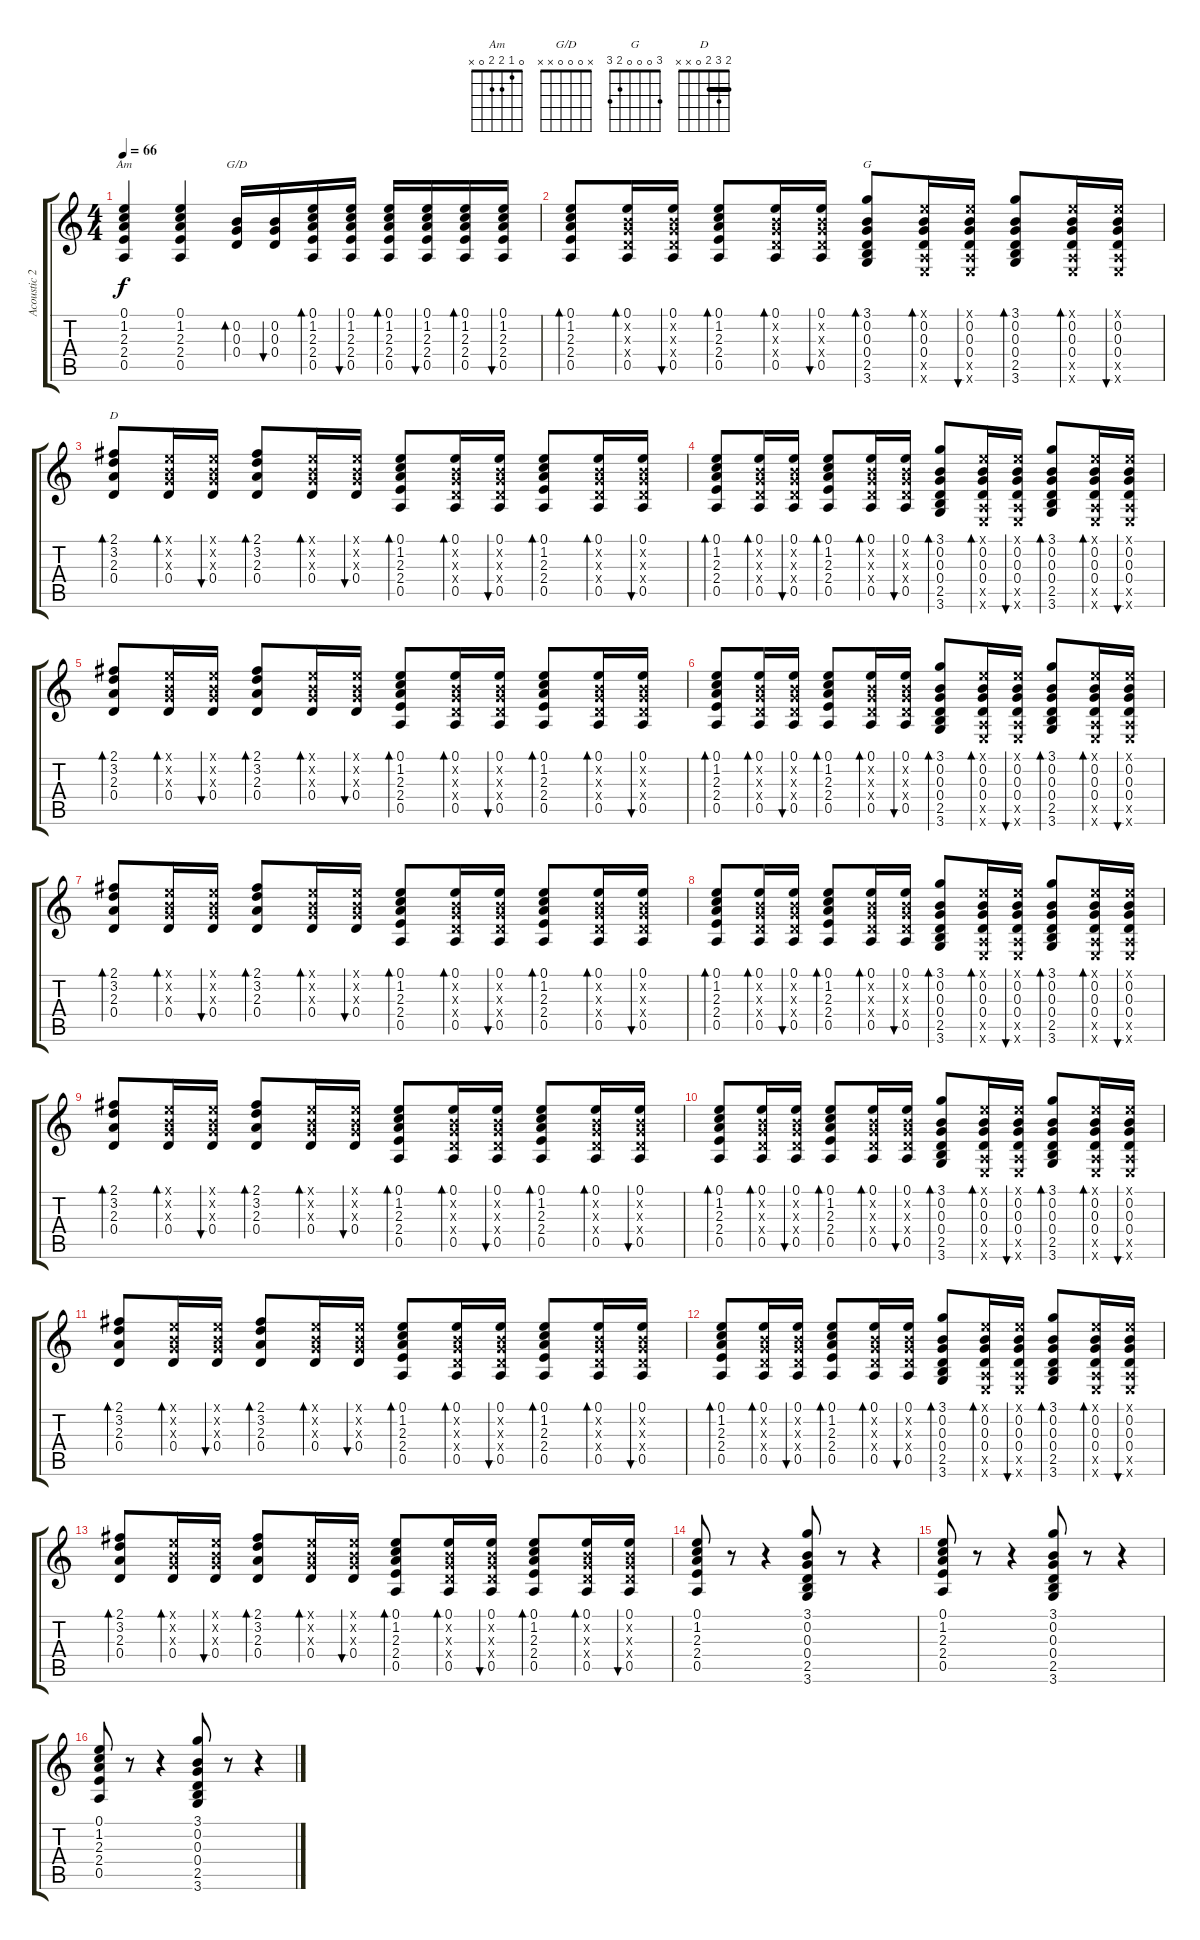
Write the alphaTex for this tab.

\track ("Acoustic 2" "Acoustic 2") {instrument acousticguitarsteel}
\staff {score tabs}
\tuning (E4 B3 G3 D3 A2 E2) {hide}
\chord ("Am" 0 1 2 2 0 x)
\chord ("G/D" x 0 0 0 x x)
\chord ("G" 3 0 0 0 2 3)
\chord ("D" 2 3 2 0 x x) {barre 2}
\ts (4 4)
\tempo 66
\clef g2
\ks c
(0.1 1.2 2.3 2.4 0.5).4{ch "Am" dy f} (0.1 1.2 2.3 2.4 0.5).4 (0.2 0.3 0.4).16{bd 30 ch "G/D"} (0.2 0.3 0.4).16{bu 30} (0.1 1.2 2.3 2.4 0.5).16{bd 30} (0.1 1.2 2.3 2.4 0.5).16{bu 30} (0.1 1.2 2.3 2.4 0.5).16{bd 30} (0.1 1.2 2.3 2.4 0.5).16{bu 30} (0.1 1.2 2.3 2.4 0.5).16{bd 30} (0.1 1.2 2.3 2.4 0.5).16{bu 30} |
(0.1 1.2 2.3 2.4 0.5).8{bd 30} (0.1 0.2{x} 0.3{x} 0.4{x} 0.5).16{bd 30} (0.1 0.2{x} 0.3{x} 0.4{x} 0.5).16{bu 30} (0.1 1.2 2.3 2.4 0.5).8{bd 30} (0.1 0.2{x} 0.3{x} 0.4{x} 0.5).16{bd 30} (0.1 0.2{x} 0.3{x} 0.4{x} 0.5).16{bu 30} (3.1 0.2 0.3 0.4 2.5 3.6).8{bd 30 ch "G"} (0.1{x} 0.2 0.3 0.4 0.5{x} 0.6{x}).16{bd 30} (0.1{x} 0.2 0.3 0.4 0.5{x} 0.6{x}).16{bu 30} (3.1 0.2 0.3 0.4 2.5 3.6).8{bd 30} (0.1{x} 0.2 0.3 0.4 0.5{x} 0.6{x}).16{bd 30} (0.1{x} 0.2 0.3 0.4 0.5{x} 0.6{x}).16{bu 30} |
(2.1 3.2 2.3 0.4).8{bd 30 ch "D"} (0.1{x} 0.2{x} 0.3{x} 0.4).16{bd 30} (0.1{x} 0.2{x} 0.3{x} 0.4).16{bu 30} (2.1 3.2 2.3 0.4).8{bd 30} (0.1{x} 0.2{x} 0.3{x} 0.4).16{bd 30} (0.1{x} 0.2{x} 0.3{x} 0.4).16{bu 30} (0.1 1.2 2.3 2.4 0.5).8{bd 30} (0.1 0.2{x} 0.3{x} 0.4{x} 0.5).16{bd 30} (0.1 0.2{x} 0.3{x} 0.4{x} 0.5).16{bu 30} (0.1 1.2 2.3 2.4 0.5).8{bd 30} (0.1 0.2{x} 0.3{x} 0.4{x} 0.5).16{bd 30} (0.1 0.2{x} 0.3{x} 0.4{x} 0.5).16{bu 30} |
(0.1 1.2 2.3 2.4 0.5).8{bd 30} (0.1 0.2{x} 0.3{x} 0.4{x} 0.5).16{bd 30} (0.1 0.2{x} 0.3{x} 0.4{x} 0.5).16{bu 30} (0.1 1.2 2.3 2.4 0.5).8{bd 30} (0.1 0.2{x} 0.3{x} 0.4{x} 0.5).16{bd 30} (0.1 0.2{x} 0.3{x} 0.4{x} 0.5).16{bu 30} (3.1 0.2 0.3 0.4 2.5 3.6).8{bd 30} (0.1{x} 0.2 0.3 0.4 0.5{x} 0.6{x}).16{bd 30} (0.1{x} 0.2 0.3 0.4 0.5{x} 0.6{x}).16{bu 30} (3.1 0.2 0.3 0.4 2.5 3.6).8{bd 30} (0.1{x} 0.2 0.3 0.4 0.5{x} 0.6{x}).16{bd 30} (0.1{x} 0.2 0.3 0.4 0.5{x} 0.6{x}).16{bu 30} |
(2.1 3.2 2.3 0.4).8{bd 30} (0.1{x} 0.2{x} 0.3{x} 0.4).16{bd 30} (0.1{x} 0.2{x} 0.3{x} 0.4).16{bu 30} (2.1 3.2 2.3 0.4).8{bd 30} (0.1{x} 0.2{x} 0.3{x} 0.4).16{bd 30} (0.1{x} 0.2{x} 0.3{x} 0.4).16{bu 30} (0.1 1.2 2.3 2.4 0.5).8{bd 30} (0.1 0.2{x} 0.3{x} 0.4{x} 0.5).16{bd 30} (0.1 0.2{x} 0.3{x} 0.4{x} 0.5).16{bu 30} (0.1 1.2 2.3 2.4 0.5).8{bd 30} (0.1 0.2{x} 0.3{x} 0.4{x} 0.5).16{bd 30} (0.1 0.2{x} 0.3{x} 0.4{x} 0.5).16{bu 30} |
(0.1 1.2 2.3 2.4 0.5).8{bd 30} (0.1 0.2{x} 0.3{x} 0.4{x} 0.5).16{bd 30} (0.1 0.2{x} 0.3{x} 0.4{x} 0.5).16{bu 30} (0.1 1.2 2.3 2.4 0.5).8{bd 30} (0.1 0.2{x} 0.3{x} 0.4{x} 0.5).16{bd 30} (0.1 0.2{x} 0.3{x} 0.4{x} 0.5).16{bu 30} (3.1 0.2 0.3 0.4 2.5 3.6).8{bd 30} (0.1{x} 0.2 0.3 0.4 0.5{x} 0.6{x}).16{bd 30} (0.1{x} 0.2 0.3 0.4 0.5{x} 0.6{x}).16{bu 30} (3.1 0.2 0.3 0.4 2.5 3.6).8{bd 30} (0.1{x} 0.2 0.3 0.4 0.5{x} 0.6{x}).16{bd 30} (0.1{x} 0.2 0.3 0.4 0.5{x} 0.6{x}).16{bu 30} |
(2.1 3.2 2.3 0.4).8{bd 30} (0.1{x} 0.2{x} 0.3{x} 0.4).16{bd 30} (0.1{x} 0.2{x} 0.3{x} 0.4).16{bu 30} (2.1 3.2 2.3 0.4).8{bd 30} (0.1{x} 0.2{x} 0.3{x} 0.4).16{bd 30} (0.1{x} 0.2{x} 0.3{x} 0.4).16{bu 30} (0.1 1.2 2.3 2.4 0.5).8{bd 30} (0.1 0.2{x} 0.3{x} 0.4{x} 0.5).16{bd 30} (0.1 0.2{x} 0.3{x} 0.4{x} 0.5).16{bu 30} (0.1 1.2 2.3 2.4 0.5).8{bd 30} (0.1 0.2{x} 0.3{x} 0.4{x} 0.5).16{bd 30} (0.1 0.2{x} 0.3{x} 0.4{x} 0.5).16{bu 30} |
(0.1 1.2 2.3 2.4 0.5).8{bd 30} (0.1 0.2{x} 0.3{x} 0.4{x} 0.5).16{bd 30} (0.1 0.2{x} 0.3{x} 0.4{x} 0.5).16{bu 30} (0.1 1.2 2.3 2.4 0.5).8{bd 30} (0.1 0.2{x} 0.3{x} 0.4{x} 0.5).16{bd 30} (0.1 0.2{x} 0.3{x} 0.4{x} 0.5).16{bu 30} (3.1 0.2 0.3 0.4 2.5 3.6).8{bd 30} (0.1{x} 0.2 0.3 0.4 0.5{x} 0.6{x}).16{bd 30} (0.1{x} 0.2 0.3 0.4 0.5{x} 0.6{x}).16{bu 30} (3.1 0.2 0.3 0.4 2.5 3.6).8{bd 30} (0.1{x} 0.2 0.3 0.4 0.5{x} 0.6{x}).16{bd 30} (0.1{x} 0.2 0.3 0.4 0.5{x} 0.6{x}).16{bu 30} |
(2.1 3.2 2.3 0.4).8{bd 30} (0.1{x} 0.2{x} 0.3{x} 0.4).16{bd 30} (0.1{x} 0.2{x} 0.3{x} 0.4).16{bu 30} (2.1 3.2 2.3 0.4).8{bd 30} (0.1{x} 0.2{x} 0.3{x} 0.4).16{bd 30} (0.1{x} 0.2{x} 0.3{x} 0.4).16{bu 30} (0.1 1.2 2.3 2.4 0.5).8{bd 30} (0.1 0.2{x} 0.3{x} 0.4{x} 0.5).16{bd 30} (0.1 0.2{x} 0.3{x} 0.4{x} 0.5).16{bu 30} (0.1 1.2 2.3 2.4 0.5).8{bd 30} (0.1 0.2{x} 0.3{x} 0.4{x} 0.5).16{bd 30} (0.1 0.2{x} 0.3{x} 0.4{x} 0.5).16{bu 30} |
(0.1 1.2 2.3 2.4 0.5).8{bd 30} (0.1 0.2{x} 0.3{x} 0.4{x} 0.5).16{bd 30} (0.1 0.2{x} 0.3{x} 0.4{x} 0.5).16{bu 30} (0.1 1.2 2.3 2.4 0.5).8{bd 30} (0.1 0.2{x} 0.3{x} 0.4{x} 0.5).16{bd 30} (0.1 0.2{x} 0.3{x} 0.4{x} 0.5).16{bu 30} (3.1 0.2 0.3 0.4 2.5 3.6).8{bd 30} (0.1{x} 0.2 0.3 0.4 0.5{x} 0.6{x}).16{bd 30} (0.1{x} 0.2 0.3 0.4 0.5{x} 0.6{x}).16{bu 30} (3.1 0.2 0.3 0.4 2.5 3.6).8{bd 30} (0.1{x} 0.2 0.3 0.4 0.5{x} 0.6{x}).16{bd 30} (0.1{x} 0.2 0.3 0.4 0.5{x} 0.6{x}).16{bu 30} |
(2.1 3.2 2.3 0.4).8{bd 30} (0.1{x} 0.2{x} 0.3{x} 0.4).16{bd 30} (0.1{x} 0.2{x} 0.3{x} 0.4).16{bu 30} (2.1 3.2 2.3 0.4).8{bd 30} (0.1{x} 0.2{x} 0.3{x} 0.4).16{bd 30} (0.1{x} 0.2{x} 0.3{x} 0.4).16{bu 30} (0.1 1.2 2.3 2.4 0.5).8{bd 30} (0.1 0.2{x} 0.3{x} 0.4{x} 0.5).16{bd 30} (0.1 0.2{x} 0.3{x} 0.4{x} 0.5).16{bu 30} (0.1 1.2 2.3 2.4 0.5).8{bd 30} (0.1 0.2{x} 0.3{x} 0.4{x} 0.5).16{bd 30} (0.1 0.2{x} 0.3{x} 0.4{x} 0.5).16{bu 30} |
(0.1 1.2 2.3 2.4 0.5).8{bd 30} (0.1 0.2{x} 0.3{x} 0.4{x} 0.5).16{bd 30} (0.1 0.2{x} 0.3{x} 0.4{x} 0.5).16{bu 30} (0.1 1.2 2.3 2.4 0.5).8{bd 30} (0.1 0.2{x} 0.3{x} 0.4{x} 0.5).16{bd 30} (0.1 0.2{x} 0.3{x} 0.4{x} 0.5).16{bu 30} (3.1 0.2 0.3 0.4 2.5 3.6).8{bd 30} (0.1{x} 0.2 0.3 0.4 0.5{x} 0.6{x}).16{bd 30} (0.1{x} 0.2 0.3 0.4 0.5{x} 0.6{x}).16{bu 30} (3.1 0.2 0.3 0.4 2.5 3.6).8{bd 30} (0.1{x} 0.2 0.3 0.4 0.5{x} 0.6{x}).16{bd 30} (0.1{x} 0.2 0.3 0.4 0.5{x} 0.6{x}).16{bu 30} |
(2.1 3.2 2.3 0.4).8{bd 30} (0.1{x} 0.2{x} 0.3{x} 0.4).16{bd 30} (0.1{x} 0.2{x} 0.3{x} 0.4).16{bu 30} (2.1 3.2 2.3 0.4).8{bd 30} (0.1{x} 0.2{x} 0.3{x} 0.4).16{bd 30} (0.1{x} 0.2{x} 0.3{x} 0.4).16{bu 30} (0.1 1.2 2.3 2.4 0.5).8{bd 30} (0.1 0.2{x} 0.3{x} 0.4{x} 0.5).16{bd 30} (0.1 0.2{x} 0.3{x} 0.4{x} 0.5).16{bu 30} (0.1 1.2 2.3 2.4 0.5).8{bd 30} (0.1 0.2{x} 0.3{x} 0.4{x} 0.5).16{bd 30} (0.1 0.2{x} 0.3{x} 0.4{x} 0.5).16{bu 30} |
(0.1 1.2 2.3 2.4 0.5).8 r.8 r.4 (3.1 0.2 0.3 0.4 2.5 3.6).8 r.8 r.4 |
(0.1 1.2 2.3 2.4 0.5).8 r.8 r.4 (3.1 0.2 0.3 0.4 2.5 3.6).8 r.8 r.4 |
(0.1 1.2 2.3 2.4 0.5).8 r.8 r.4 (3.1 0.2 0.3 0.4 2.5 3.6).8 r.8 r.4
